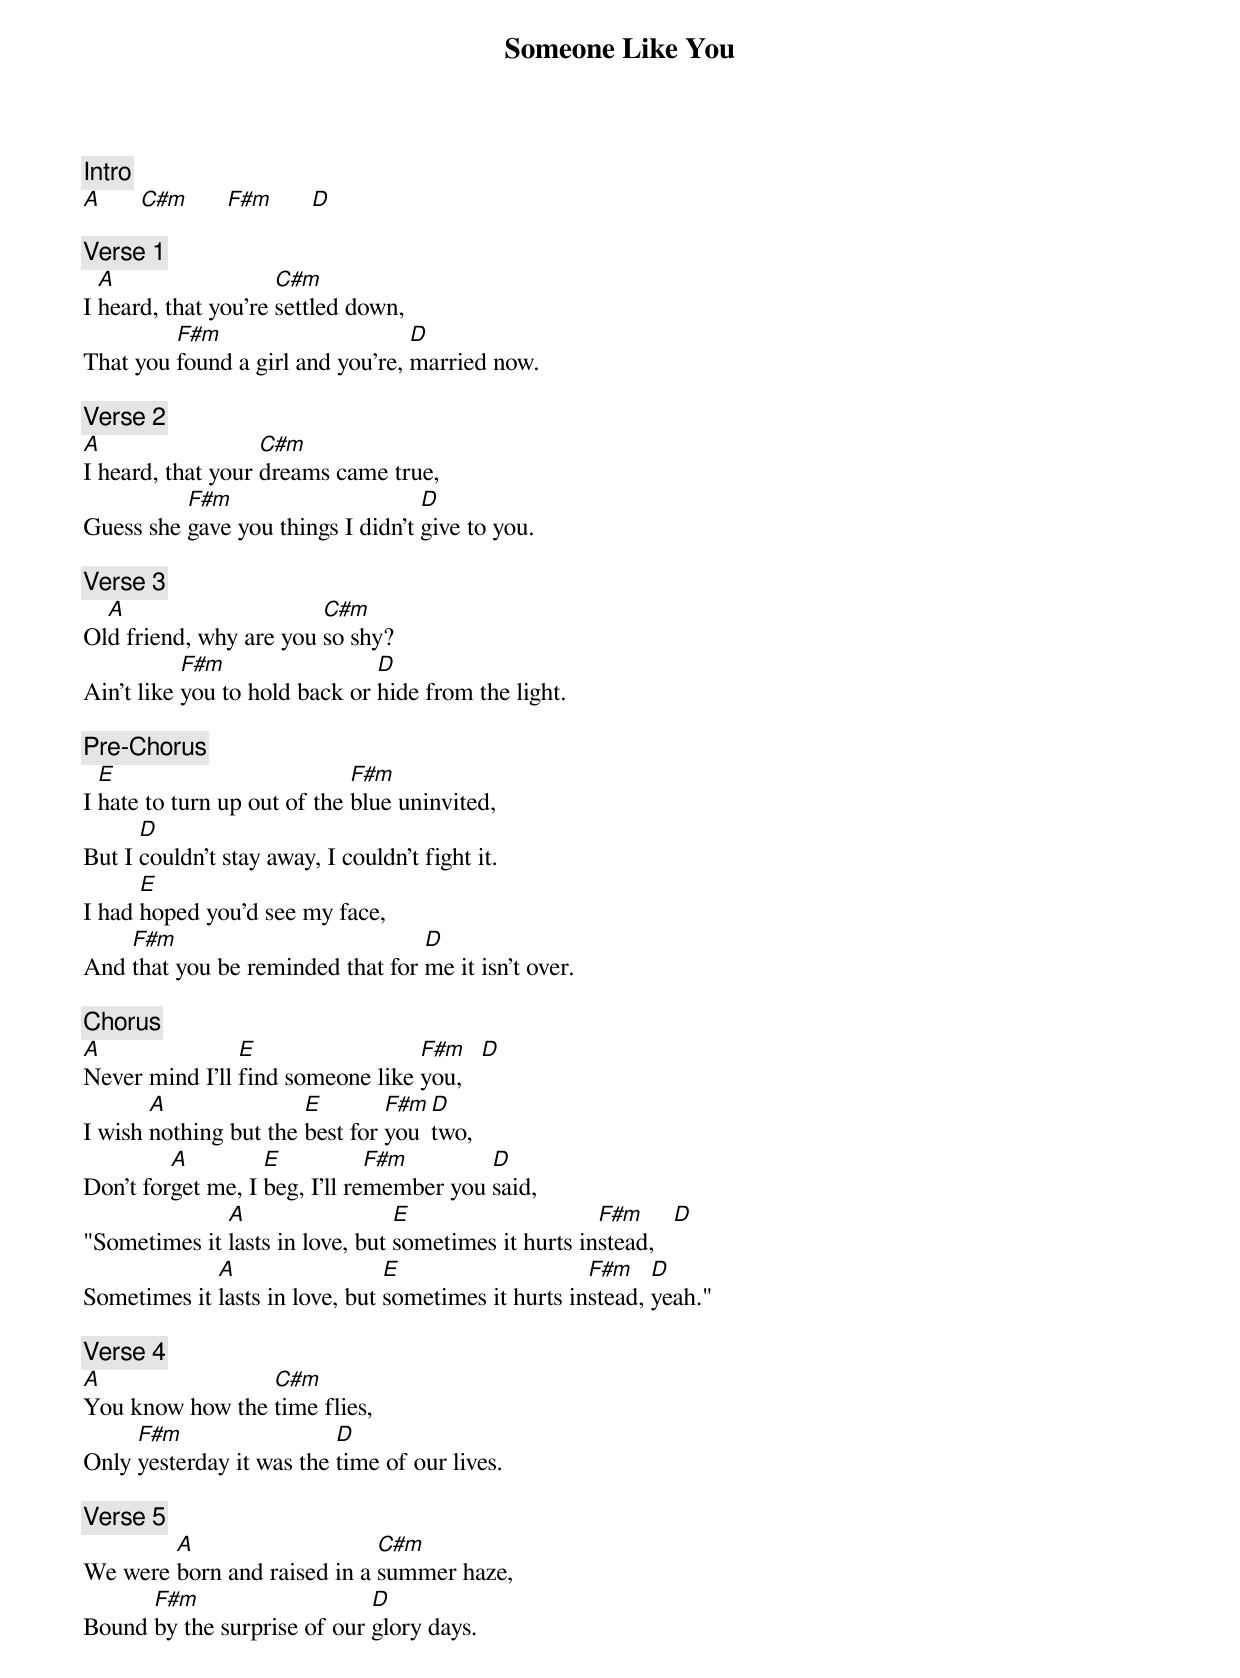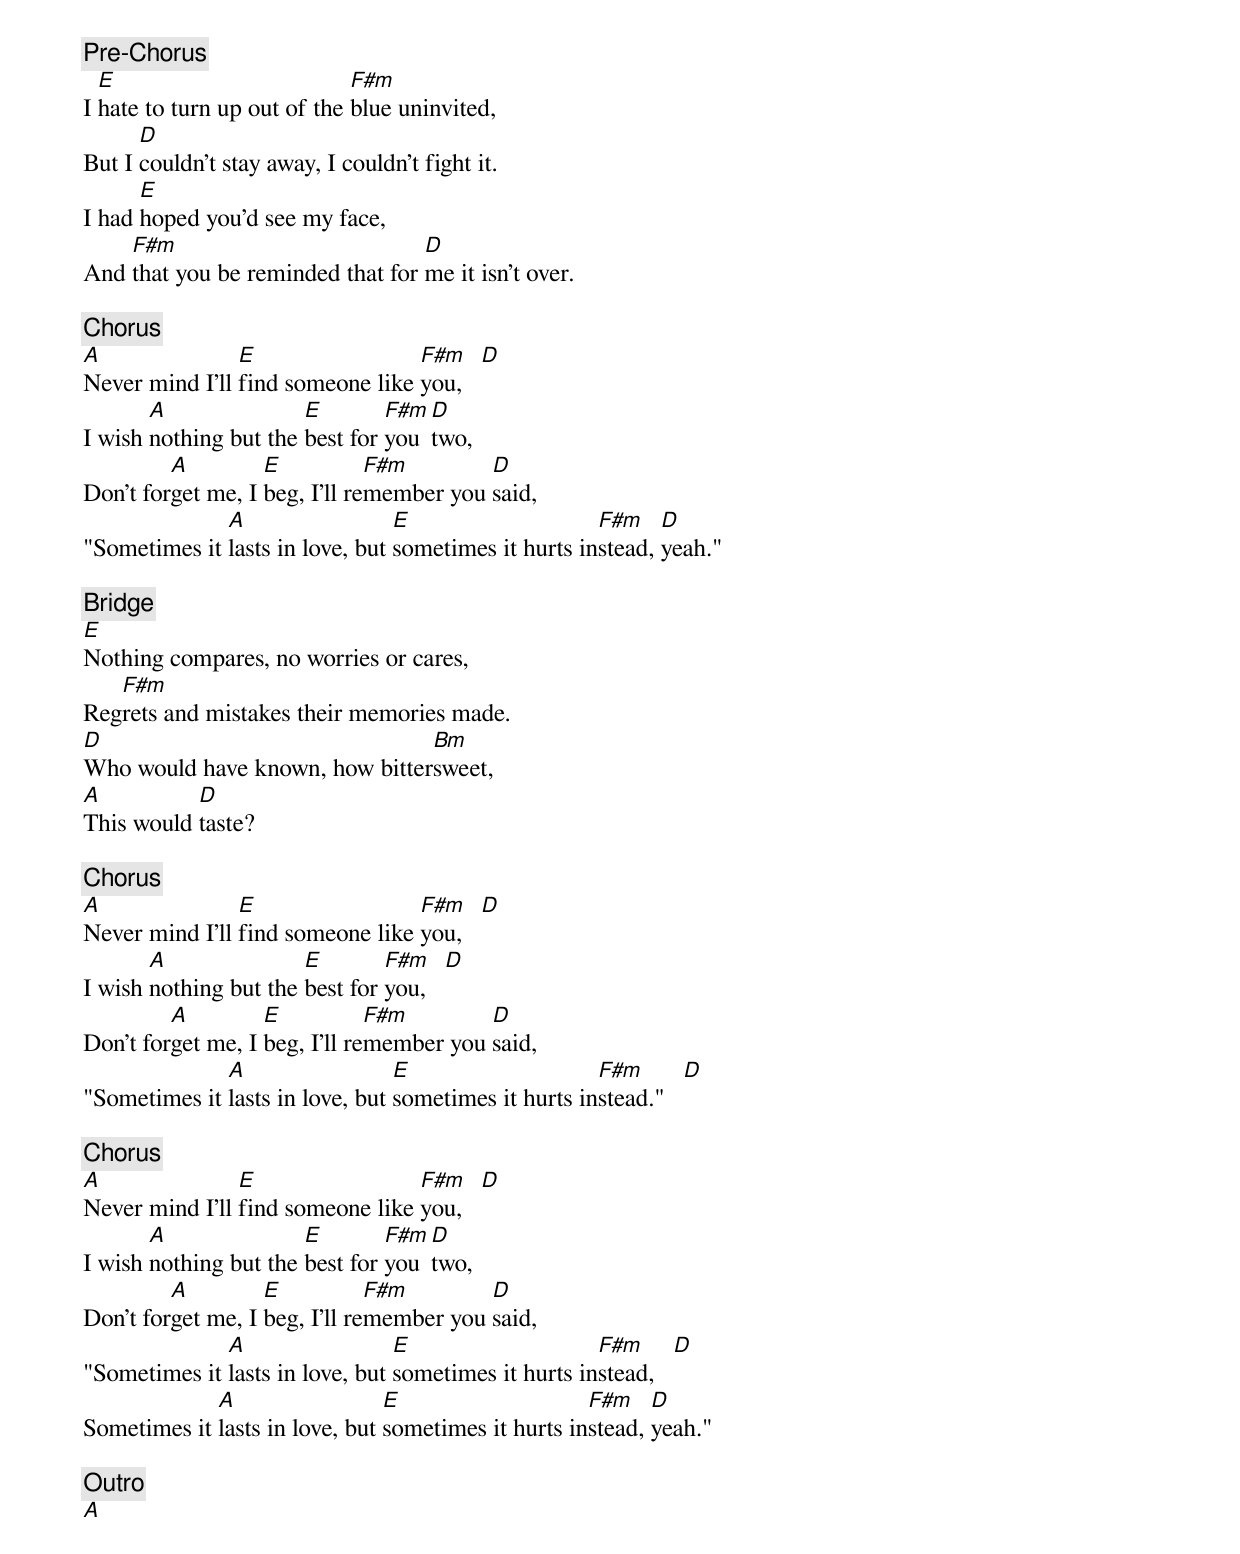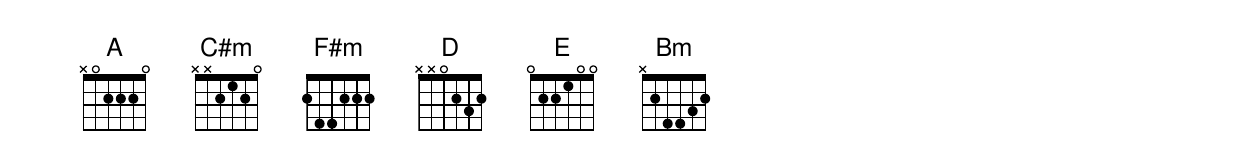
{title: Someone Like You}
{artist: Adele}
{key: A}
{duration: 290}
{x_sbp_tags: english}

{c: Intro}
[A]      [C#m]      [F#m]      [D]

{c: Verse 1}
I [A]heard, that you're [C#m]settled down,
That you [F#m]found a girl and you're, [D]married now.

{c: Verse 2}
[A]I heard, that your [C#m]dreams came true,
Guess she [F#m]gave you things I didn't [D]give to you.

{c: Verse 3}
Ol[A]d friend, why are you [C#m]so shy?
Ain't like [F#m]you to hold back or [D]hide from the light.

{c: Pre-Chorus}
I [E]hate to turn up out of the [F#m]blue uninvited,
But I [D]couldn't stay away, I couldn't fight it.
I had [E]hoped you'd see my face,
And [F#m]that you be reminded that for [D]me it isn't over.

{c: Chorus}
[A]Never mind I'll [E]find someone like [F#m]you,   [D]
I wish [A]nothing but the [E]best for [F#m]you [D]two,
Don't for[A]get me, I [E]beg, I'll re[F#m]member you [D]said,
"Sometimes it [A]lasts in love, but [E]sometimes it hurts in[F#m]stead,   [D]
Sometimes it [A]lasts in love, but [E]sometimes it hurts in[F#m]stead, [D]yeah."

{c: Verse 4}
[A]You know how the [C#m]time flies,
Only [F#m]yesterday it was the [D]time of our lives.

{c: Verse 5}
We were [A]born and raised in a [C#m]summer haze,
Bound [F#m]by the surprise of our [D]glory days.

{c: Pre-Chorus}
I [E]hate to turn up out of the [F#m]blue uninvited,
But I [D]couldn't stay away, I couldn't fight it.
I had [E]hoped you'd see my face,
And [F#m]that you be reminded that for [D]me it isn't over.

{c: Chorus}
[A]Never mind I'll [E]find someone like [F#m]you,   [D]
I wish [A]nothing but the [E]best for [F#m]you [D]two,
Don't for[A]get me, I [E]beg, I'll re[F#m]member you [D]said,
"Sometimes it [A]lasts in love, but [E]sometimes it hurts in[F#m]stead, [D]yeah."

{c: Bridge}
[E]Nothing compares, no worries or cares,
Reg[F#m]rets and mistakes their memories made.
[D]Who would have known, how bitter[Bm]sweet,
[A]This would [D]taste?

{c: Chorus}
[A]Never mind I'll [E]find someone like [F#m]you,   [D]
I wish [A]nothing but the [E]best for [F#m]you,   [D]
Don't for[A]get me, I [E]beg, I'll re[F#m]member you [D]said,
"Sometimes it [A]lasts in love, but [E]sometimes it hurts in[F#m]stead."   [D]

{c: Chorus}
[A]Never mind I'll [E]find someone like [F#m]you,   [D]
I wish [A]nothing but the [E]best for [F#m]you [D]two,
Don't for[A]get me, I [E]beg, I'll re[F#m]member you [D]said,
"Sometimes it [A]lasts in love, but [E]sometimes it hurts in[F#m]stead,   [D]
Sometimes it [A]lasts in love, but [E]sometimes it hurts in[F#m]stead, [D]yeah."

{c: Outro}
[A]
